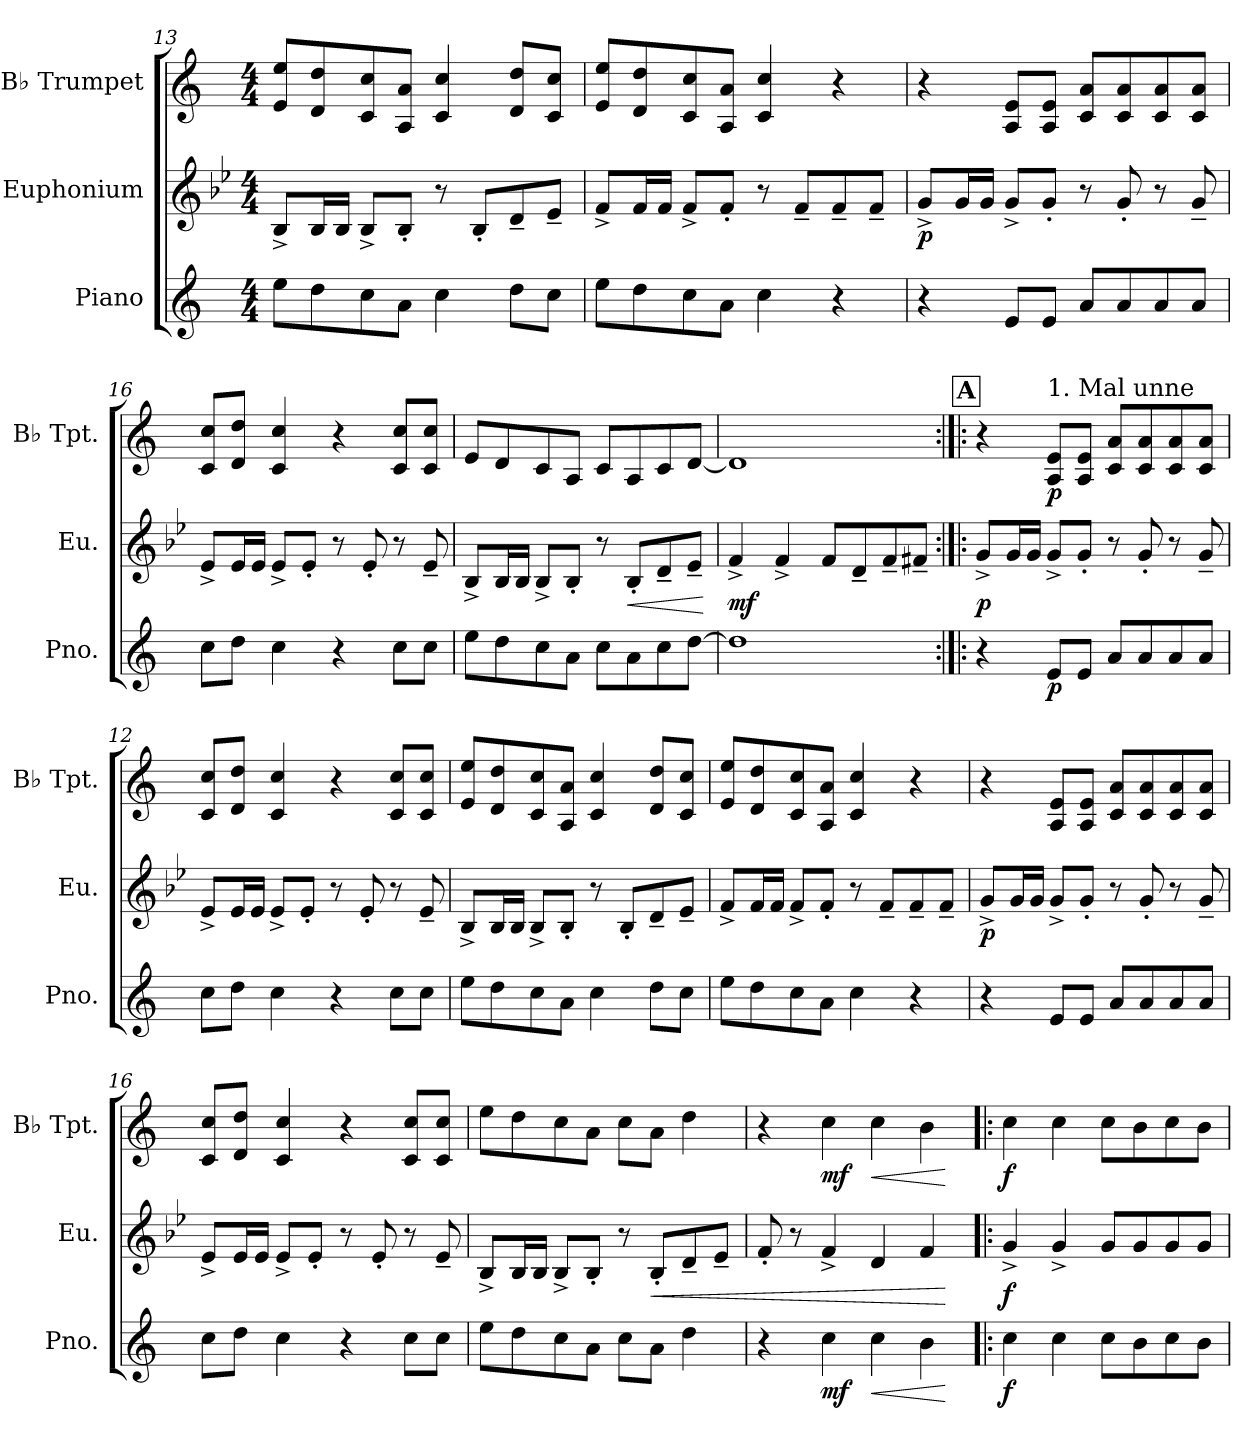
**kern	**dynam	**kern	**dynam	**kern	**dynam
*part3	*part3	*part2	*part2	*part1	*part1
*staff3	*staff3	*staff2	*staff2	*staff1	*staff1
*I"Piano	*	*I"Euphonium	*	*I"B♭ Trumpet	*
*I'Pno.	*	*I'Eu.	*	*I'B♭ Tpt.	*
*clefG2	*	*clefG2	*	*clefG2	*
*	*	*ITrd8c14	*	*ITrd1c2	*
*k[]	*	*k[b-e-]	*	*k[b-e-]	*
*M4/4	*	*M4/4	*	*M4/4	*
=13	=13	=13	=13	=13	=13
8eeL	.	8BB-^L	.	8d 8ddL	.
8dd	.	16BB-L	.	8c 8cc	.
.	.	16BB-JJ	.	.	.
8cc	.	8BB-^L	.	8B- 8b-	.
8aJ	.	8BB-'J	.	8G 8gJ	.
4cc	.	8r	.	4B- 4b-	.
.	.	8BB-'L	.	.	.
8ddL	.	8D~	.	8c 8ccL	.
8ccJ	.	8E-~J	.	8B- 8b-J	.
=14	=14	=14	=14	=14	=14
8eeL	.	8F^L	.	8d 8ddL	.
8dd	.	16FL	.	8c 8cc	.
.	.	16FJJ	.	.	.
8cc	.	8F^L	.	8B- 8b-	.
8aJ	.	8F'J	.	8G 8gJ	.
4cc	.	8r	.	4B- 4b-	.
.	.	8F~L	.	.	.
4r	.	8F~	.	4r	.
.	.	8F~J	.	.	.
=15	=15	=15	=15	=15	=15
!	!	!	!LO:DY:b	!	!
4r	.	8G^L	p	4r	.
.	.	16GL	.	.	.
.	.	16GJJ	.	.	.
8eL	.	8G^L	.	8G 8dL	.
8eJ	.	8G'J	.	8G 8dJ	.
8aL	.	8r	.	8B- 8gL	.
8a	.	8G'	.	8B- 8g	.
8a	.	8r	.	8B- 8g	.
8aJ	.	8G~	.	8B- 8gJ	.
=16	=16	=16	=16	=16	=16
8ccL	.	8E-^L	.	8B- 8b-L	.
8ddJ	.	16E-L	.	8c 8ccJ	.
.	.	16E-JJ	.	.	.
4cc	.	8E-^L	.	4B- 4b-	.
.	.	8E-'J	.	.	.
4r	.	8r	.	4r	.
.	.	8E-'	.	.	.
8ccL	.	8r	.	8B- 8b-L	.
8ccJ	.	8E-~	.	8B- 8b-J	.
=17	=17	=17	=17	=17	=17
8eeL	.	8BB-^L	.	8dL	.
8dd	.	16BB-L	.	8c	.
.	.	16BB-JJ	.	.	.
8cc	.	8BB-^L	.	8B-	.
8aJ	.	8BB-'J	.	8GJ	.
8ccL	.	8r	.	8B-L	.
!	!	!	!LO:HP:b	!	!
8a	.	8BB-'L	<	8G	.
8cc	.	8D~	.	8B-	.
[8ddJ	.	8E-~J	.	[8cJ	.
.	.	.	[	.	.
=18	=18	=18	=18	=18	=18
!	!	!	!LO:DY:b	!	!
1dd]	.	4F^	mf	1c]	.
.	.	4F^	.	.	.
.	.	8FL	.	.	.
.	.	8D~	.	.	.
.	.	8F~	.	.	.
.	.	8F#X~J	.	.	.
!!LO:REH:place=s1:a:B:fs=14:t=A
=11:|!|:	=11:|!|:	=11:|!|:	=11:|!|:	=11:|!|:	=11:|!|:
!	!	!	!LO:DY:b	!	!
4r	.	8G^L	p	4r	.
.	.	16GL	.	.	.
.	.	16GJJ	.	.	.
!	!	!	!	!LO:TX:a:t=1. Mal unne	!
!	!LO:DY:b	!	!	!	!LO:DY:b
8eL	p	8G^L	.	8G 8dL	p
8eJ	.	8G'J	.	8G 8dJ	.
8aL	.	8r	.	8B- 8gL	.
8a	.	8G'	.	8B- 8g	.
8a	.	8r	.	8B- 8g	.
8aJ	.	8G~	.	8B- 8gJ	.
=12	=12	=12	=12	=12	=12
8ccL	.	8E-^L	.	8B- 8b-L	.
8ddJ	.	16E-L	.	8c 8ccJ	.
.	.	16E-JJ	.	.	.
4cc	.	8E-^L	.	4B- 4b-	.
.	.	8E-'J	.	.	.
4r	.	8r	.	4r	.
.	.	8E-'	.	.	.
8ccL	.	8r	.	8B- 8b-L	.
8ccJ	.	8E-~	.	8B- 8b-J	.
=13	=13	=13	=13	=13	=13
8eeL	.	8BB-^L	.	8d 8ddL	.
8dd	.	16BB-L	.	8c 8cc	.
.	.	16BB-JJ	.	.	.
8cc	.	8BB-^L	.	8B- 8b-	.
8aJ	.	8BB-'J	.	8G 8gJ	.
4cc	.	8r	.	4B- 4b-	.
.	.	8BB-'L	.	.	.
8ddL	.	8D~	.	8c 8ccL	.
8ccJ	.	8E-~J	.	8B- 8b-J	.
=14	=14	=14	=14	=14	=14
8eeL	.	8F^L	.	8d 8ddL	.
8dd	.	16FL	.	8c 8cc	.
.	.	16FJJ	.	.	.
8cc	.	8F^L	.	8B- 8b-	.
8aJ	.	8F'J	.	8G 8gJ	.
4cc	.	8r	.	4B- 4b-	.
.	.	8F~L	.	.	.
4r	.	8F~	.	4r	.
.	.	8F~J	.	.	.
=15	=15	=15	=15	=15	=15
!	!	!	!LO:DY:b	!	!
4r	.	8G^L	p	4r	.
.	.	16GL	.	.	.
.	.	16GJJ	.	.	.
8eL	.	8G^L	.	8G 8dL	.
8eJ	.	8G'J	.	8G 8dJ	.
8aL	.	8r	.	8B- 8gL	.
8a	.	8G'	.	8B- 8g	.
8a	.	8r	.	8B- 8g	.
8aJ	.	8G~	.	8B- 8gJ	.
=16	=16	=16	=16	=16	=16
8ccL	.	8E-^L	.	8B- 8b-L	.
8ddJ	.	16E-L	.	8c 8ccJ	.
.	.	16E-JJ	.	.	.
4cc	.	8E-^L	.	4B- 4b-	.
.	.	8E-'J	.	.	.
4r	.	8r	.	4r	.
.	.	8E-'	.	.	.
8ccL	.	8r	.	8B- 8b-L	.
8ccJ	.	8E-~	.	8B- 8b-J	.
=19	=19	=19	=19	=19	=19
8eeL	.	8BB-^L	.	8ddL	.
8dd	.	16BB-L	.	8cc	.
.	.	16BB-JJ	.	.	.
8cc	.	8BB-^L	.	8b-	.
8aJ	.	8BB-'J	.	8gJ	.
8ccL	.	8r	.	8b-L	.
!	!	!	!LO:HP:b	!	!
8aJ	.	8BB-'L	<	8gJ	.
4dd	.	8D~	.	4cc	.
.	.	8E-~J	.	.	.
=20	=20	=20	=20	=20	=20
4r	.	8F'	.	4r	.
.	.	8r	.	.	.
!	!LO:DY:b	!	!	!	!LO:DY:b
4cc	mf	4F^	.	4b-	mf
!	!LO:HP:b	!	!	!	!LO:HP:b
4cc	<	4D	.	4b-	<
4b	.	4F	.	4a	.
.	[	.	[	.	[
=21!|:	=21!|:	=21!|:	=21!|:	=21!|:	=21!|:
!	!LO:DY:b	!	!LO:DY:b	!	!LO:DY:b
4cc	f	4G^	f	4b-	f
4cc	.	4G^	.	4b-	.
8ccL	.	8GL	.	8b-L	.
8b	.	8G	.	8a	.
8cc	.	8G	.	8b-	.
8bJ	.	8GJ	.	8aJ	.
=	=	=	=	=	=
*-	*-	*-	*-	*-	*-
